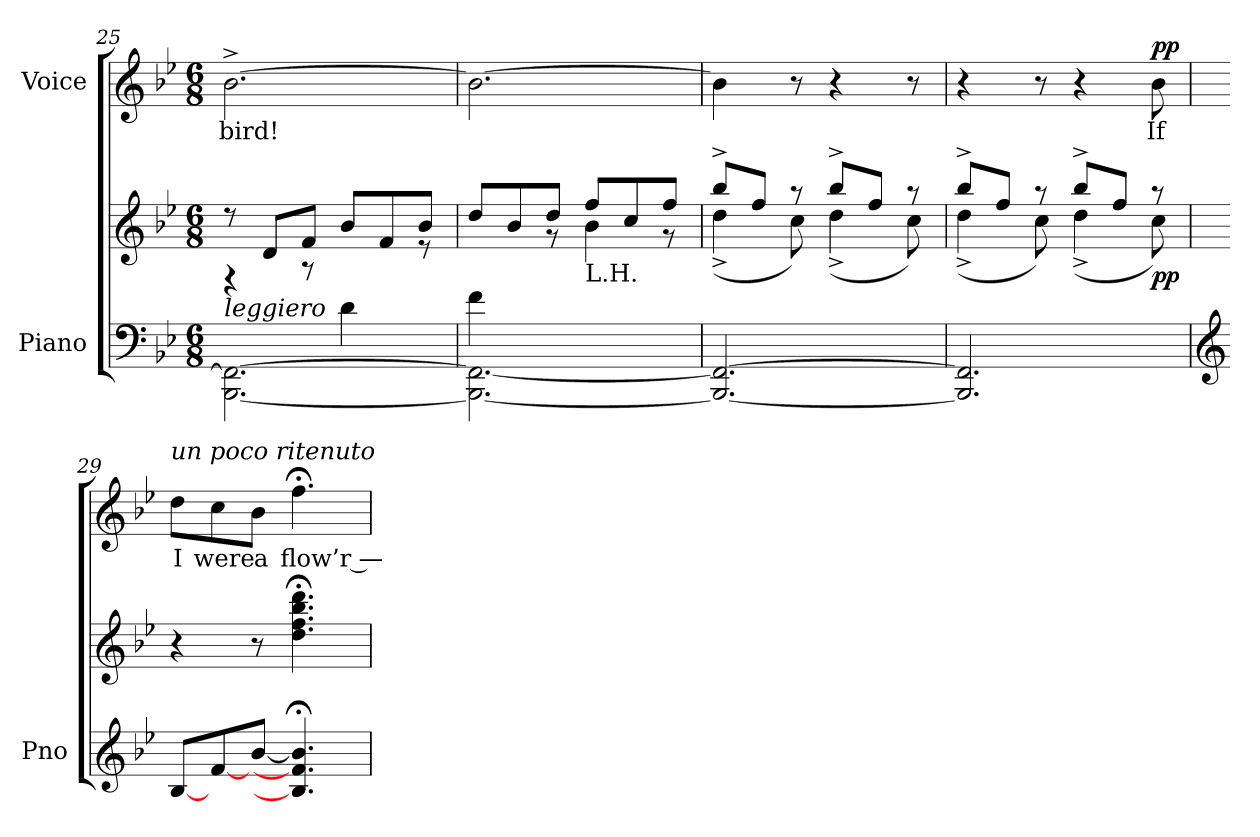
**kern	**kern	**dynam	**kern	**text	**dynam
*part2	*part2	*part2	*part1	*part1	*part1
*staff3	*staff2	*staff2/3	*staff1	*staff1	*staff1
*I"Piano	*	*	*I"Voice	*	*
*I'Pno	*	*	*	*	*
!!LO:LB:g=z
*clefF4	*clefG2	*	*clefG2	*	*
*k[b-e-]	*k[b-e-]	*	*k[b-e-]	*	*
*M6/8	*M6/8	*	*M6/8	*	*
=25	=25	=25	=25	=25	=25
*^	*^	*	*	*	*
!	!	!LO:TX:b:i:t=leggiero	!	!	!	!	!
!	!	!	!	!	!	!LO:LY:b	!
4.ryy	[2.BBB-\ 2.FF\_	8r	4r	.	[2.b-^\	bird!	.
.	.	8d/L	.	.	.	.	.
.	.	8f/J	8r	.	.	.	.
4d\	.	8b-/L	4ryy	.	.	.	.
.	.	8f/	.	.	.	.	.
8ryy	.	8b-/J	8r	.	.	.	.
=26	=26	=26	=26	=26	=26	=26	=26
4f\	2.BBB-\_ 2.FF\_	8dd/L	4ryy	.	2.b-\_	.	.
.	.	8b-/	.	.	.	.	.
2ryy	.	8dd/J	8r	.	.	.	.
!	!	!LO:TX:b:t=L.H.	!	!	!	!	!
.	.	8ff/L	4b-\	.	.	.	.
.	.	8cc/	.	.	.	.	.
.	.	8ff/J	8r	.	.	.	.
*v	*v	*	*	*	*	*	*
=27	=27	=27	=27	=27	=27	=27
2.BBB-/_ 2.FF/_	8bb-^/L	(4dd^\	.	4b-\]	.	.
.	8ff/J	.	.	.	.	.
.	8r	8cc\)	.	8r	.	.
.	8bb-^/L	(4dd^\	.	4r	.	.
.	8ff/J	.	.	.	.	.
.	8r	8cc\)	.	8r	.	.
=28	=28	=28	=28	=28	=28	=28
2.BBB-/] 2.FF/]	8bb-^/L	(4dd^\	.	4r	.	.
.	8ff/J	.	.	.	.	.
.	8r	8cc\)	.	8r	.	.
.	8bb-^/L	(4dd^\	.	4r	.	.
.	8ff/J	.	.	.	.	.
!	!	!	!LO:DY:b	!	!LO:LY:b	!LO:DY:a
.	8r	8cc\)	pp	8b-\	If	pp
*	*v	*v	*	*	*	*
!!LO:LB:g=z
=29	=29	=29	=29	=29	=29
*clefG2	*	*	*	*	*
*	*^	*	*	*	*
!	!	!	!	!LO:TX:a:i:t=un poco ritenuto	!	!
!	!	!	!LO:DY:b	!	!LO:LY:b	!
!	!	!	!LO:DY:n=1:b	!	!	!
*	*v	*v	*	*	*	*
[<8B-/L	4r	pp other-dynamics	8dd\L	I	.
!	!	!	!	!LO:LY:b	!
[<8f/	.	.	8cc\	were	.
!	!	!	!	!LO:LY:b	!
[>8b-/J	8r	.	8b-\J	a	.
!	!	!	!	!LO:LY:b	!
4.B-/];< 4.f/];< 4.b-/];<	4.dd\;< 4.ff\;< 4.bb-\;< 4.ddd\;<	.	4.ff;<\	flow’r —	.
=	=	=	=	=	=
*-	*-	*-	*-	*-	*-
